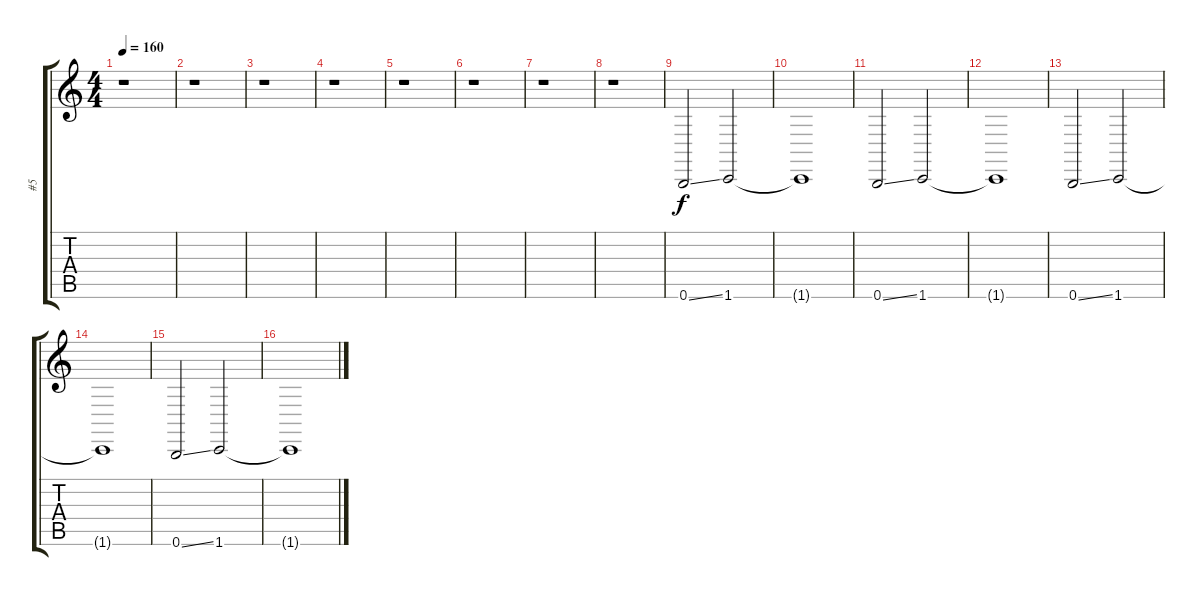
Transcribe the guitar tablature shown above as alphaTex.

\track ("#5" "#5") {instrument lead1square}
\staff {score tabs}
\tuning (Db4 Ab3 E3 B2 Gb2 B1) {hide}
\ts (4 4)
\tempo 160
\clef g2
\ks c
r.1{dy f} |
r.1 |
r.1 |
r.1 |
r.1 |
r.1 |
r.1 |
r.1 |
0.6{ss}.2 1.6.2 |
1.6{t}.1 |
0.6{ss}.2 1.6.2 |
1.6{t}.1 |
0.6{ss}.2 1.6.2 |
1.6{t}.1 |
0.6{ss}.2 1.6.2 |
1.6{t}.1
